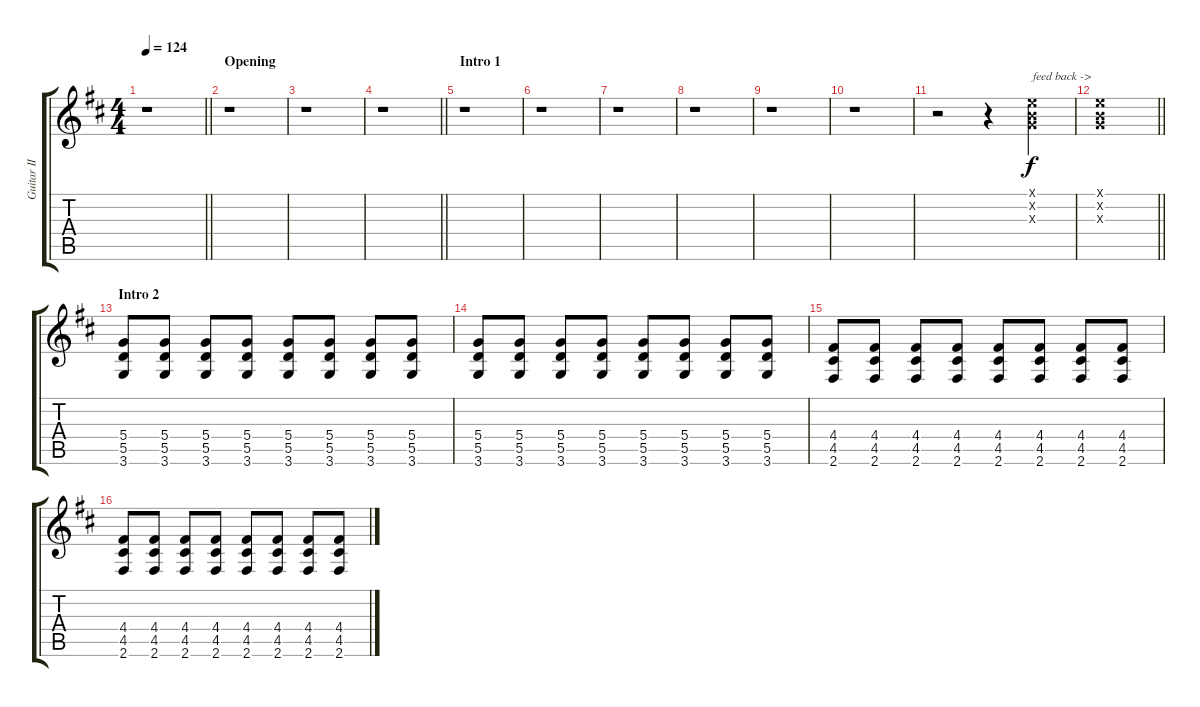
\track ("Guitar II (Aiji)" "Guitar II ") {instrument distortionguitar}
\staff {score tabs}
\tuning (E4 B3 G3 D3 A2 E2) {hide}
\ts (4 4)
\tempo 124
\clef g2
\barLineRight lightlight
\ks d
r.1{dy f instrument distortionguitar} |
\section ("" "Opening")
r.1 |
r.1 |
\barLineRight lightlight
r.1 |
\section ("" "Intro 1")
r.1 |
r.1 |
r.1 |
r.1 |
r.1 |
r.1 |
r.2 r.4 (0.1{x} 0.2{x} 0.3{x}).4{txt "feed back ->"} |
\barLineRight lightlight
(0.1{x} 0.2{x} 0.3{x}).1 |
\section ("" "Intro 2")
(5.4 5.5 3.6).8 (5.4 5.5 3.6).8 (5.4 5.5 3.6).8 (5.4 5.5 3.6).8 (5.4 5.5 3.6).8 (5.4 5.5 3.6).8 (5.4 5.5 3.6).8 (5.4 5.5 3.6).8 |
(5.4 5.5 3.6).8 (5.4 5.5 3.6).8 (5.4 5.5 3.6).8 (5.4 5.5 3.6).8 (5.4 5.5 3.6).8 (5.4 5.5 3.6).8 (5.4 5.5 3.6).8 (5.4 5.5 3.6).8 |
(4.4 4.5 2.6).8 (4.4 4.5 2.6).8 (4.4 4.5 2.6).8 (4.4 4.5 2.6).8 (4.4 4.5 2.6).8 (4.4 4.5 2.6).8 (4.4 4.5 2.6).8 (4.4 4.5 2.6).8 |
(4.4 4.5 2.6).8 (4.4 4.5 2.6).8 (4.4 4.5 2.6).8 (4.4 4.5 2.6).8 (4.4 4.5 2.6).8 (4.4 4.5 2.6).8 (4.4 4.5 2.6).8 (4.4 4.5 2.6).8
